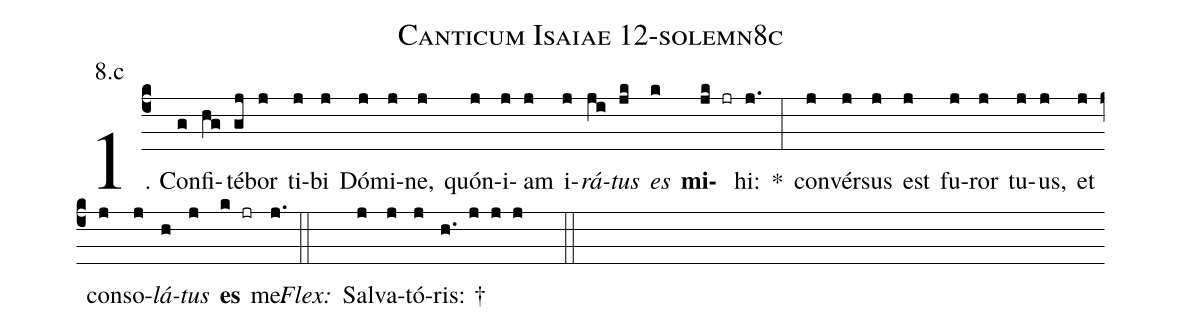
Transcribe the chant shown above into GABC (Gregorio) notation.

name: Canticum Isaiae 12-solemn8c;
annotation: 8.c;
%%
(c4)1. Con(g)fi(hg)té(gj)bor(j) ti(j)bi(j) Dó(j)mi(j)ne,(j) quón(j)i(j)am(j) i(j)<i>rá</i>(ji)<i>tus</i>(jk) <i>es</i>(k) <b>mi</b>(jk jr)hi:(j.) *(:) con(j)vér(j)sus(j) est(j) fu(j)ror(j) tu(j)us,(j) et(j) con(j)so(j)<i>lá</i>(h)<i>tus</i>(j) <b>es</b>(k jr) me.(j.) (::)
<i>Flex:</i>()  Sal(j)va(j)tó(j)ris: †(h. j j j  ::)
